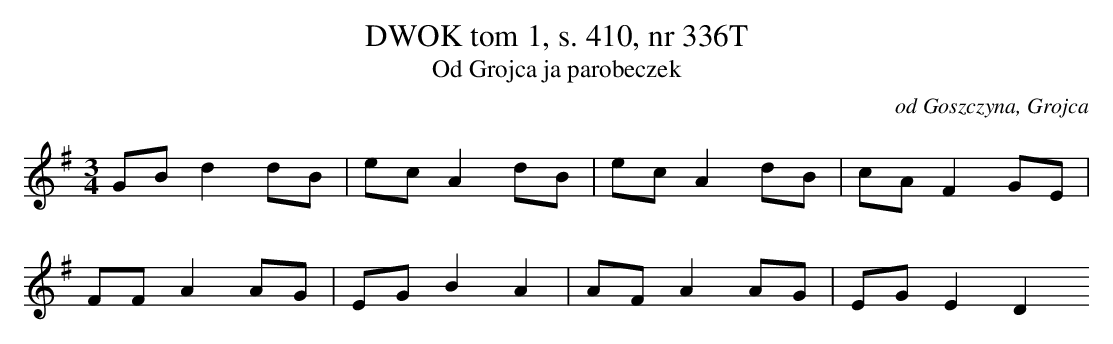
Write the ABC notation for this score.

X:1
T: DWOK tom 1, s. 410, nr 336T
T: Od Grojca ja parobeczek
O: od Goszczyna, Grojca
M: 3/4
L: 1/8
K: G
GBd2dB | ecA2dB | ecA2dB | cAF2GE |
FFA2AG | EGB2A2 | AFA2AG | EGE2D2
